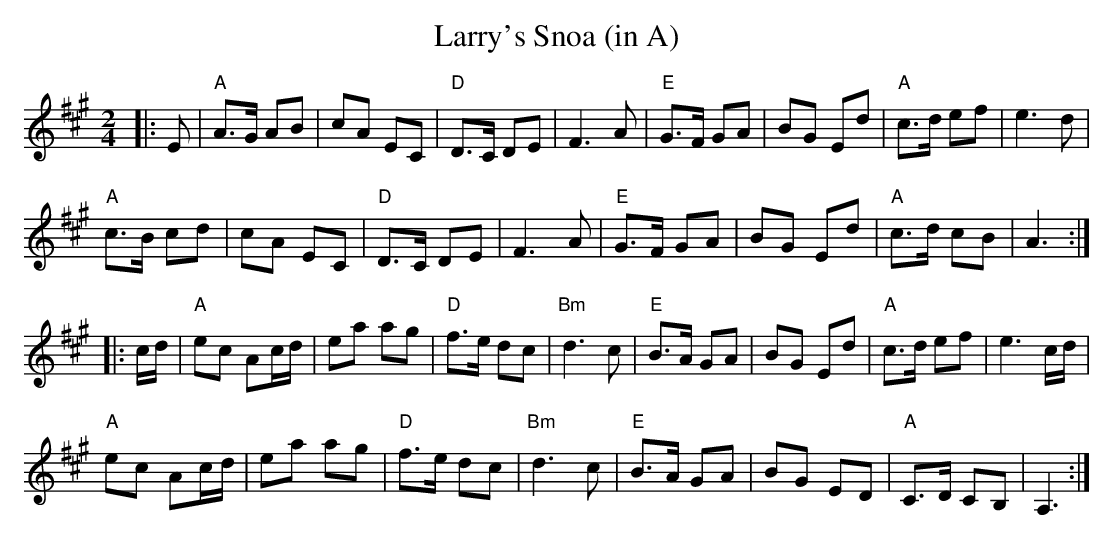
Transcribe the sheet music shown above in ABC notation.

X:1
T:Larry's Snoa (in A)
M:2/4
L:1/8
K:A
|: E |\
"A"A>G AB | cA EC | "D"D>C DE | F3A |\
"E"G>F GA | BG Ed | "A"c>d ef | e3d |
"A"c>B cd | cA EC | "D"D>C DE | F3A |\
"E"G>F GA | BG Ed | "A"c>d cB | A3 :|
|: c/d/ |\
"A"ec Ac/d/ | ea ag | "D"f>e dc | "Bm"d3c |\
"E"B>A GA   | BG Ed | "A"c>d ef | e3 c/d/ |
"A"ec Ac/d/ | ea ag | "D"f>e dc | "Bm"d3c |\
"E"B>A GA   | BG ED | "A"C>D CB, | A,3 :|
